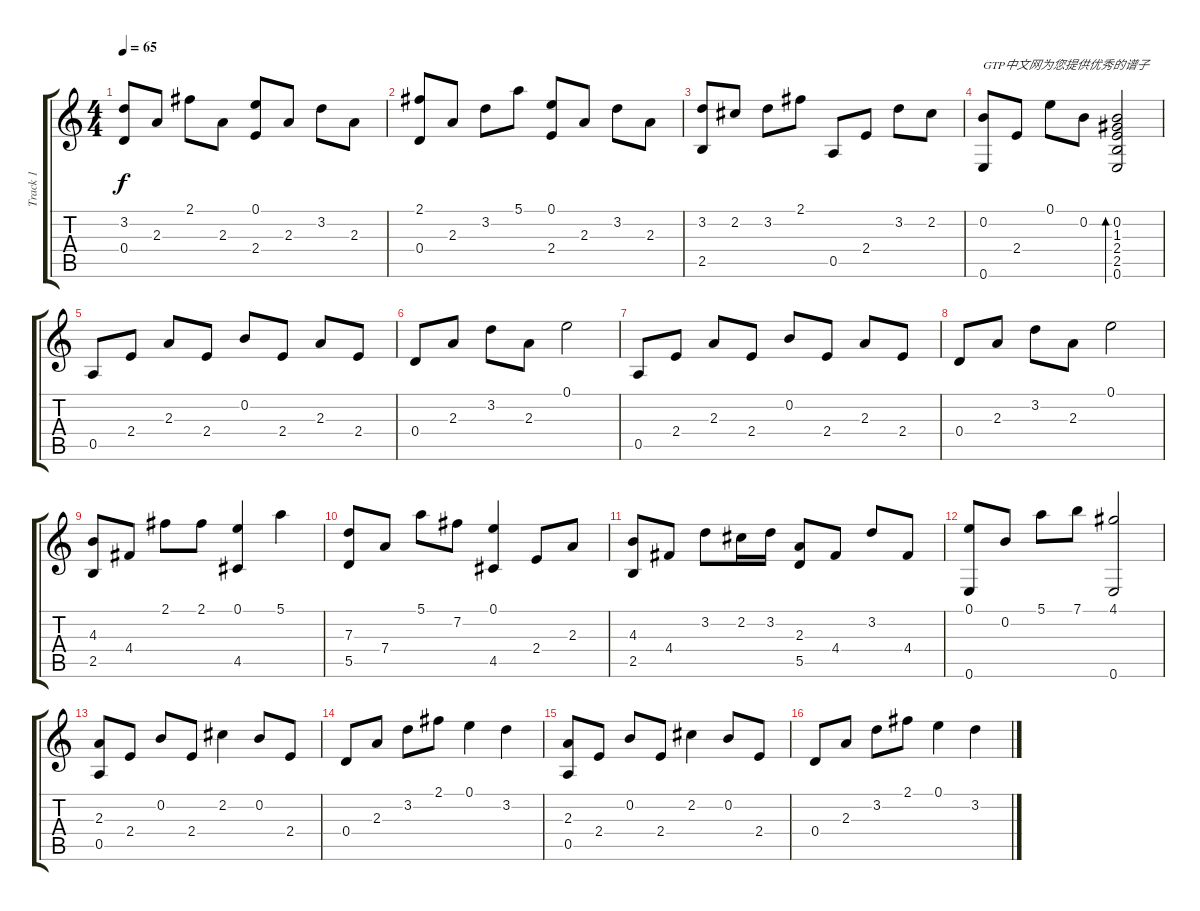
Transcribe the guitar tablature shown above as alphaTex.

\track ("Track 1" "Track 1") {instrument acousticguitarnylon}
\staff {score tabs}
\tuning (E4 B3 G3 D3 A2 E2) {hide}
\ts (4 4)
\tempo 65
\clef g2
\ks c
(3.2 0.4).8{dy f instrument acousticguitarnylon} 2.3.8 2.1.8 2.3.8 (0.1 2.4).8 2.3.8 3.2.8 2.3.8 |
(2.1 0.4).8 2.3.8 3.2.8 5.1.8 (0.1 2.4).8 2.3.8 3.2.8 2.3.8 |
(3.2 2.5).8 2.2.8 3.2.8 2.1.8 0.5.8 2.4.8 3.2.8 2.2.8 |
(0.2 0.6).8{txt "GTP中文网为您提供优秀的谱子"} 2.4.8 0.1.8 0.2.8 (0.2 1.3 2.4 2.5 0.6).2{bd 480} |
0.5.8 2.4.8 2.3.8 2.4.8 0.2.8 2.4.8 2.3.8 2.4.8 |
0.4.8 2.3.8 3.2.8 2.3.8 0.1.2 |
0.5.8 2.4.8 2.3.8 2.4.8 0.2.8 2.4.8 2.3.8 2.4.8 |
0.4.8 2.3.8 3.2.8 2.3.8 0.1.2 |
(4.3 2.5).8 4.4.8 2.1.8 2.1.8 (0.1 4.5).4 5.1.4 |
(7.3 5.5).8 7.4.8 5.1.8 7.2.8 (0.1 4.5).4 2.4.8 2.3.8 |
(4.3 2.5).8 4.4.8 3.2.8 2.2.16 3.2.16 (2.3 5.5).8 4.4.8 3.2.8 4.4.8 |
(0.1 0.6).8 0.2.8 5.1.8 7.1.8 (4.1 0.6).2 |
(2.3 0.5).8 2.4.8 0.2.8 2.4.8 2.2.4 0.2.8 2.4.8 |
0.4.8 2.3.8 3.2.8 2.1.8 0.1.4 3.2.4 |
(2.3 0.5).8 2.4.8 0.2.8 2.4.8 2.2.4 0.2.8 2.4.8 |
0.4.8 2.3.8 3.2.8 2.1.8 0.1.4 3.2.4
